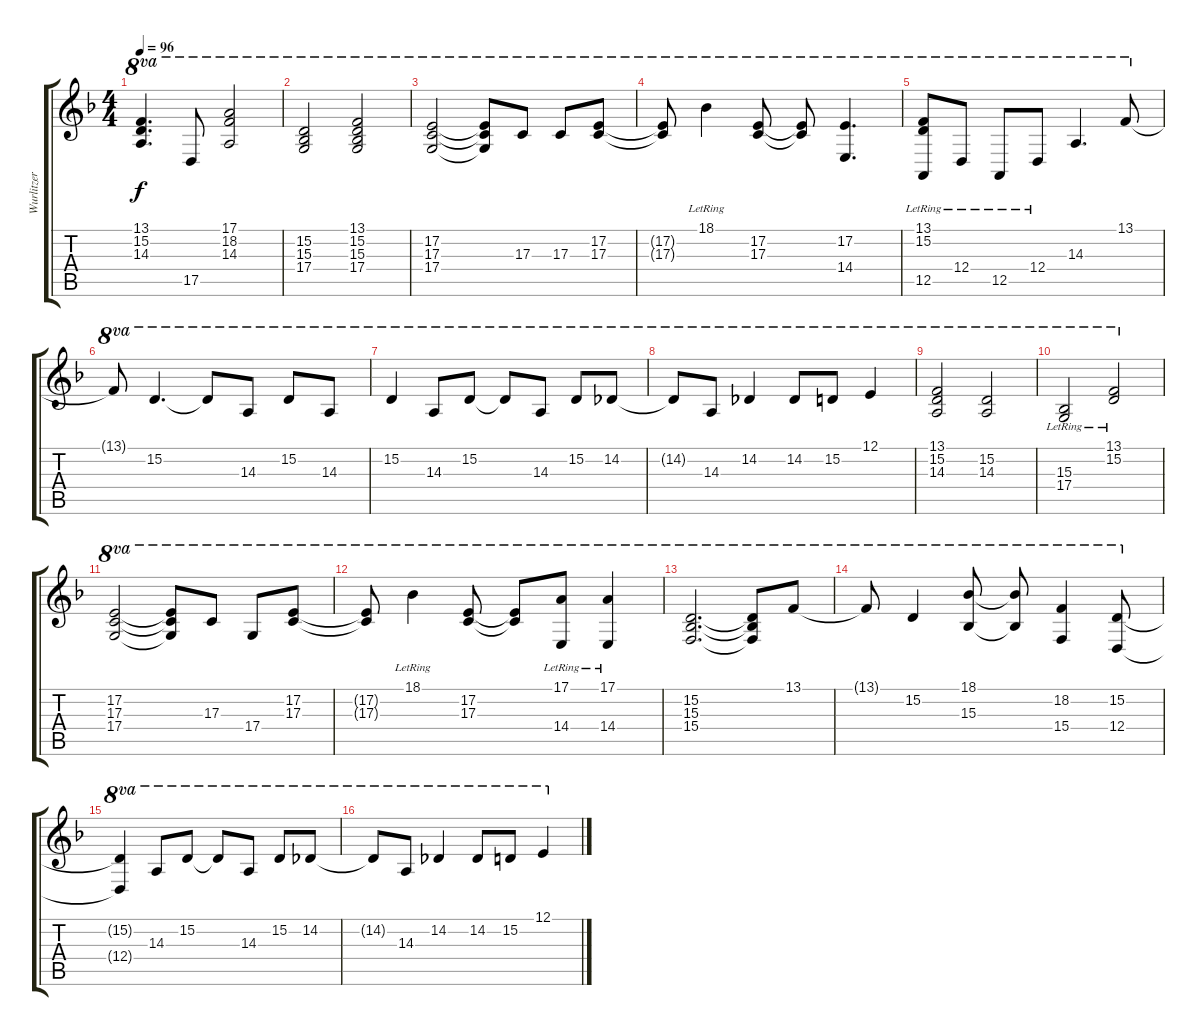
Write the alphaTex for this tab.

\track ("Wurlitzer - Nick Nasmyth" "Wurlitzer ") {instrument electricpiano2}
\staff {score tabs}
\tuning (E4 B3 G3 D3 A2 E2) {hide}
\ts (4 4)
\tempo 96
\clef g2
\ks f
(13.1 15.2 14.3).4{d ot 8va dy f} 17.5.8{ot 8va} (17.1 18.2 14.3).2{ot 8va} |
(15.2 15.3 17.4).2{ot 8va} (13.1 15.2 15.3 17.4).2{ot 8va} |
(17.2 17.3 17.4).2{ot 8va} (17.2{t} 17.3{t} 17.4{t}).8{ot 8va} 17.3.8{ot 8va} 17.3.8{ot 8va} (17.2 17.3).8{ot 8va} |
(17.2{t} 17.3{t}).8{ot 8va} 18.1{lr}.4{ot 8va} (17.2 17.3).8{ot 8va} (17.2{t} 17.3{t}).8{ot 8va} (17.2 14.4).4{d ot 8va} |
(13.1{lr} 15.2{lr} 12.5{lr}).8{ot 8va} 12.4{lr}.8{ot 8va} 12.5{lr}.8{ot 8va} 12.4{lr}.8{ot 8va} 14.3.4{d ot 8va} 13.1.8{ot 8va} |
13.1{t}.8{ot 8va} 15.2.4{d ot 8va} 15.2{t}.8{ot 8va} 14.3.8{ot 8va} 15.2.8{ot 8va} 14.3.8{ot 8va} |
15.2.4{ot 8va} 14.3.8{ot 8va} 15.2.8{ot 8va} 15.2{t}.8{ot 8va} 14.3.8{ot 8va} 15.2.8{ot 8va} 14.2.8{ot 8va} |
14.2{t}.8{ot 8va} 14.3.8{ot 8va} 14.2.4{ot 8va} 14.2.8{ot 8va} 15.2.8{ot 8va} 12.1.4{ot 8va} |
(13.1 15.2 14.3).2{ot 8va} (15.2 14.3).2{ot 8va} |
(15.3{lr} 17.4{lr}).2{ot 8va} (13.1{lr} 15.2{lr}).2{ot 8va} |
(17.2 17.3 17.4).2{ot 8va} (17.2{t} 17.3{t} 17.4{t}).8{ot 8va} 17.3.8{ot 8va} 17.4.8{ot 8va} (17.2 17.3).8{ot 8va} |
(17.2{t} 17.3{t}).8{ot 8va} 18.1{lr}.4{ot 8va} (17.2 17.3).8{ot 8va} (17.2{t} 17.3{t}).8{ot 8va} (17.1{lr} 14.4{lr}).8{ot 8va} (17.1{lr} 14.4{lr}).4{ot 8va} |
(15.2 15.3 15.4).2{d ot 8va} (15.2{t} 15.3{t} 15.4{t}).8{ot 8va} 13.1.8{ot 8va} |
13.1{t}.8{ot 8va} 15.2.4{ot 8va} (18.1 15.3).8{ot 8va} (18.1{t} 15.3{t}).8{ot 8va} (18.2 15.4).4{ot 8va} (15.2 12.4).8{ot 8va} |
(15.2{t} 12.4{t}).4{ot 8va} 14.3.8{ot 8va} 15.2.8{ot 8va} 15.2{t}.8{ot 8va} 14.3.8{ot 8va} 15.2.8{ot 8va} 14.2.8{ot 8va} |
14.2{t}.8{ot 8va} 14.3.8{ot 8va} 14.2.4{ot 8va} 14.2.8{ot 8va} 15.2.8{ot 8va} 12.1.4{ot 8va}
